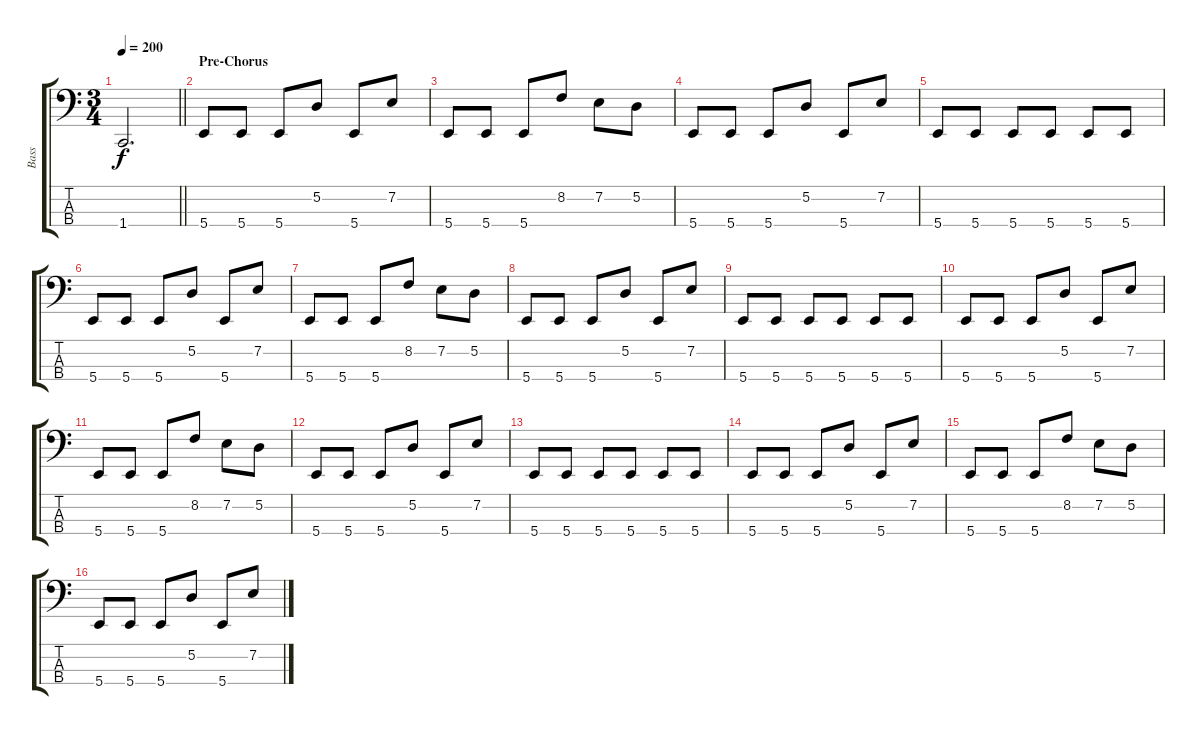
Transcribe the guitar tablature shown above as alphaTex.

\track ("Bass" "Bass") {instrument electricbasspick}
\staff {score tabs}
\tuning (D2 A1 E1 B0) {hide}
\ts (3 4)
\tempo 200
\clef f4
\barLineRight lightlight
\ks c
1.4{t}.2{d dy f} |
\section ("" "Pre-Chorus")
5.4.8 5.4.8 5.4.8 5.2.8 5.4.8 7.2.8 |
5.4.8 5.4.8 5.4.8 8.2.8 7.2.8 5.2.8 |
5.4.8 5.4.8 5.4.8 5.2.8 5.4.8 7.2.8 |
5.4.8 5.4.8 5.4.8 5.4.8 5.4.8 5.4.8 |
5.4.8 5.4.8 5.4.8 5.2.8 5.4.8 7.2.8 |
5.4.8 5.4.8 5.4.8 8.2.8 7.2.8 5.2.8 |
5.4.8 5.4.8 5.4.8 5.2.8 5.4.8 7.2.8 |
5.4.8 5.4.8 5.4.8 5.4.8 5.4.8 5.4.8 |
5.4.8 5.4.8 5.4.8 5.2.8 5.4.8 7.2.8 |
5.4.8 5.4.8 5.4.8 8.2.8 7.2.8 5.2.8 |
5.4.8 5.4.8 5.4.8 5.2.8 5.4.8 7.2.8 |
5.4.8 5.4.8 5.4.8 5.4.8 5.4.8 5.4.8 |
5.4.8 5.4.8 5.4.8 5.2.8 5.4.8 7.2.8 |
5.4.8 5.4.8 5.4.8 8.2.8 7.2.8 5.2.8 |
5.4.8 5.4.8 5.4.8 5.2.8 5.4.8 7.2.8
